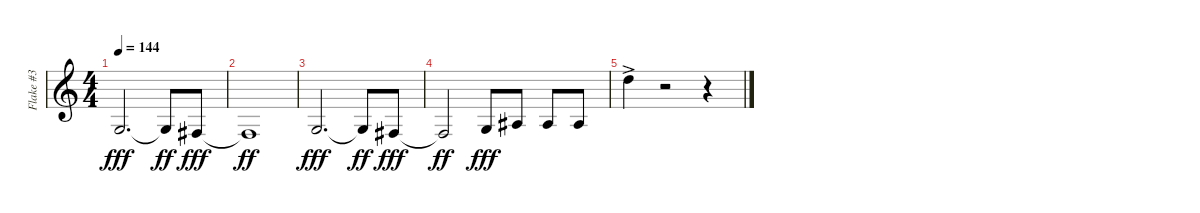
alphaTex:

\track ("Flake #3" "Flake #3") {instrument pad4choir}
\staff {score}
\tuning (E4 B3 G3 D3 A2 E2) {hide}
\ts (4 4)
\tempo 144
\clef g2
\ks c
5.4.2{d dy fff} 5.4{t}.8{dy ff} 4.4.8{dy fff} |
4.4{t}.1{dy ff} |
5.4.2{d dy fff} 5.4{t}.8{dy ff} 4.4.8{dy fff} |
4.4{t}.2{dy ff} 5.4.8{dy fff} 8.4.8 8.4.8 8.4.8 |
10.1{ac}.4{instrument trombone} r.2 r.4
